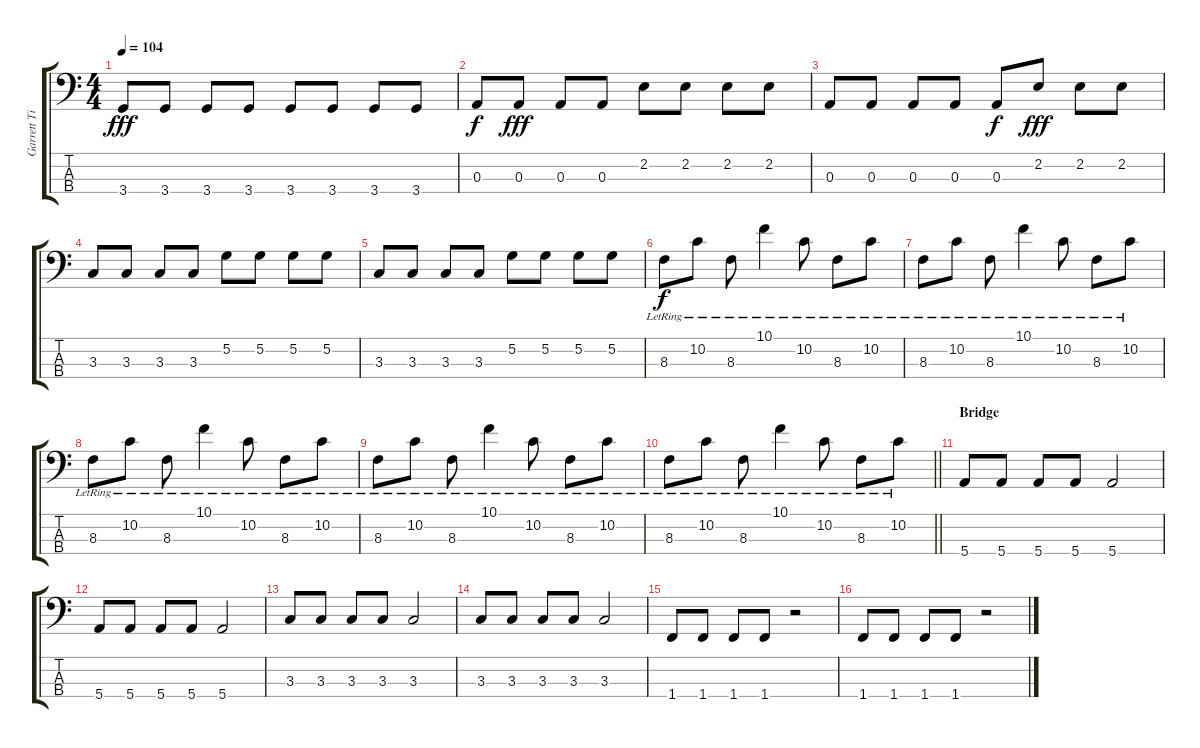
\track ("Garrett Tierney - Bass" "Garrett Ti") {instrument electricbassfinger}
\staff {score tabs}
\tuning (G2 D2 A1 E1) {hide}
\ts (4 4)
\tempo 104
\clef f4
\ks c
3.4.8{dy fff} 3.4.8 3.4.8 3.4.8 3.4.8 3.4.8 3.4.8 3.4.8 |
0.3.8{dy f} 0.3.8{dy fff} 0.3.8 0.3.8 2.2.8 2.2.8 2.2.8 2.2.8 |
0.3.8 0.3.8 0.3.8 0.3.8 0.3.8{dy f} 2.2.8{dy fff} 2.2.8 2.2.8 |
3.3.8 3.3.8 3.3.8 3.3.8 5.2.8 5.2.8 5.2.8 5.2.8 |
3.3.8 3.3.8 3.3.8 3.3.8 5.2.8 5.2.8 5.2.8 5.2.8 |
8.3{lr}.8{dy f} 10.2{lr}.8 8.3{lr}.8 10.1{lr}.4 10.2{lr}.8 8.3{lr}.8 10.2{lr}.8 |
8.3{lr}.8 10.2{lr}.8 8.3{lr}.8 10.1{lr}.4 10.2{lr}.8 8.3{lr}.8 10.2{lr}.8 |
8.3{lr}.8 10.2{lr}.8 8.3{lr}.8 10.1{lr}.4 10.2{lr}.8 8.3{lr}.8 10.2{lr}.8 |
8.3{lr}.8 10.2{lr}.8 8.3{lr}.8 10.1{lr}.4 10.2{lr}.8 8.3{lr}.8 10.2{lr}.8 |
\barLineRight lightlight
8.3{lr}.8 10.2{lr}.8 8.3{lr}.8 10.1{lr}.4 10.2{lr}.8 8.3{lr}.8 10.2{lr}.8 |
\section ("" "Bridge")
5.4.8 5.4.8 5.4.8 5.4.8 5.4.2 |
5.4.8 5.4.8 5.4.8 5.4.8 5.4.2 |
3.3.8 3.3.8 3.3.8 3.3.8 3.3.2 |
3.3.8 3.3.8 3.3.8 3.3.8 3.3.2 |
1.4.8 1.4.8 1.4.8 1.4.8 r.2 |
1.4.8 1.4.8 1.4.8 1.4.8 r.2
